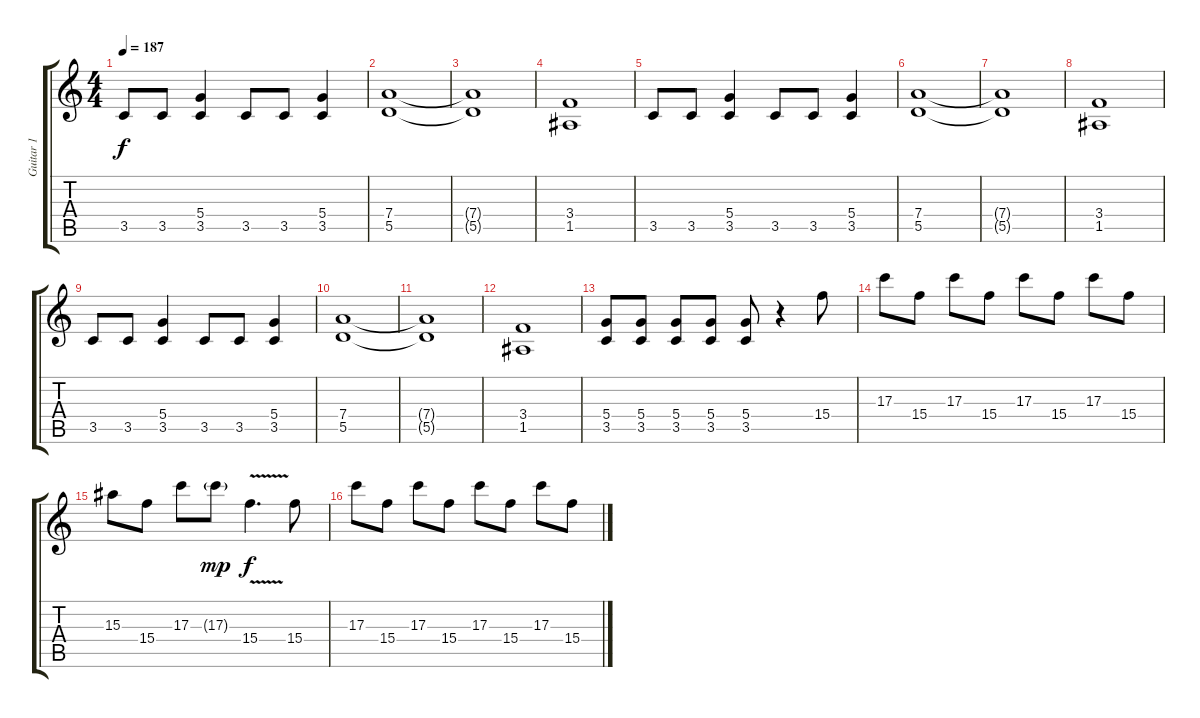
\track ("Guitar 1" "Guitar 1") {instrument distortionguitar}
\staff {score tabs}
\tuning (E4 B3 G3 D3 A2 E2) {hide}
\ts (4 4)
\tempo 187
\clef g2
\ks c
3.5.8{dy f} 3.5.8 (5.4 3.5).4 3.5.8 3.5.8 (5.4 3.5).4 |
(7.4 5.5).1 |
(7.4{t} 5.5{t}).1 |
(3.4 1.5).1 |
3.5.8 3.5.8 (5.4 3.5).4 3.5.8 3.5.8 (5.4 3.5).4 |
(7.4 5.5).1 |
(7.4{t} 5.5{t}).1 |
(3.4 1.5).1 |
3.5.8 3.5.8 (5.4 3.5).4 3.5.8 3.5.8 (5.4 3.5).4 |
(7.4 5.5).1 |
(7.4{t} 5.5{t}).1 |
(3.4 1.5).1 |
(5.4 3.5).8 (5.4 3.5).8 (5.4 3.5).8 (5.4 3.5).8 (5.4 3.5).8 r.4 15.4.8 |
17.3.8 15.4.8 17.3.8 15.4.8 17.3.8 15.4.8 17.3.8 15.4.8 |
15.3.8 15.4.8 17.3.8 17.3{g}.8{dy mp} 15.4{v}.4{d dy f} 15.4.8 |
17.3.8 15.4.8 17.3.8 15.4.8 17.3.8 15.4.8 17.3.8 15.4.8
